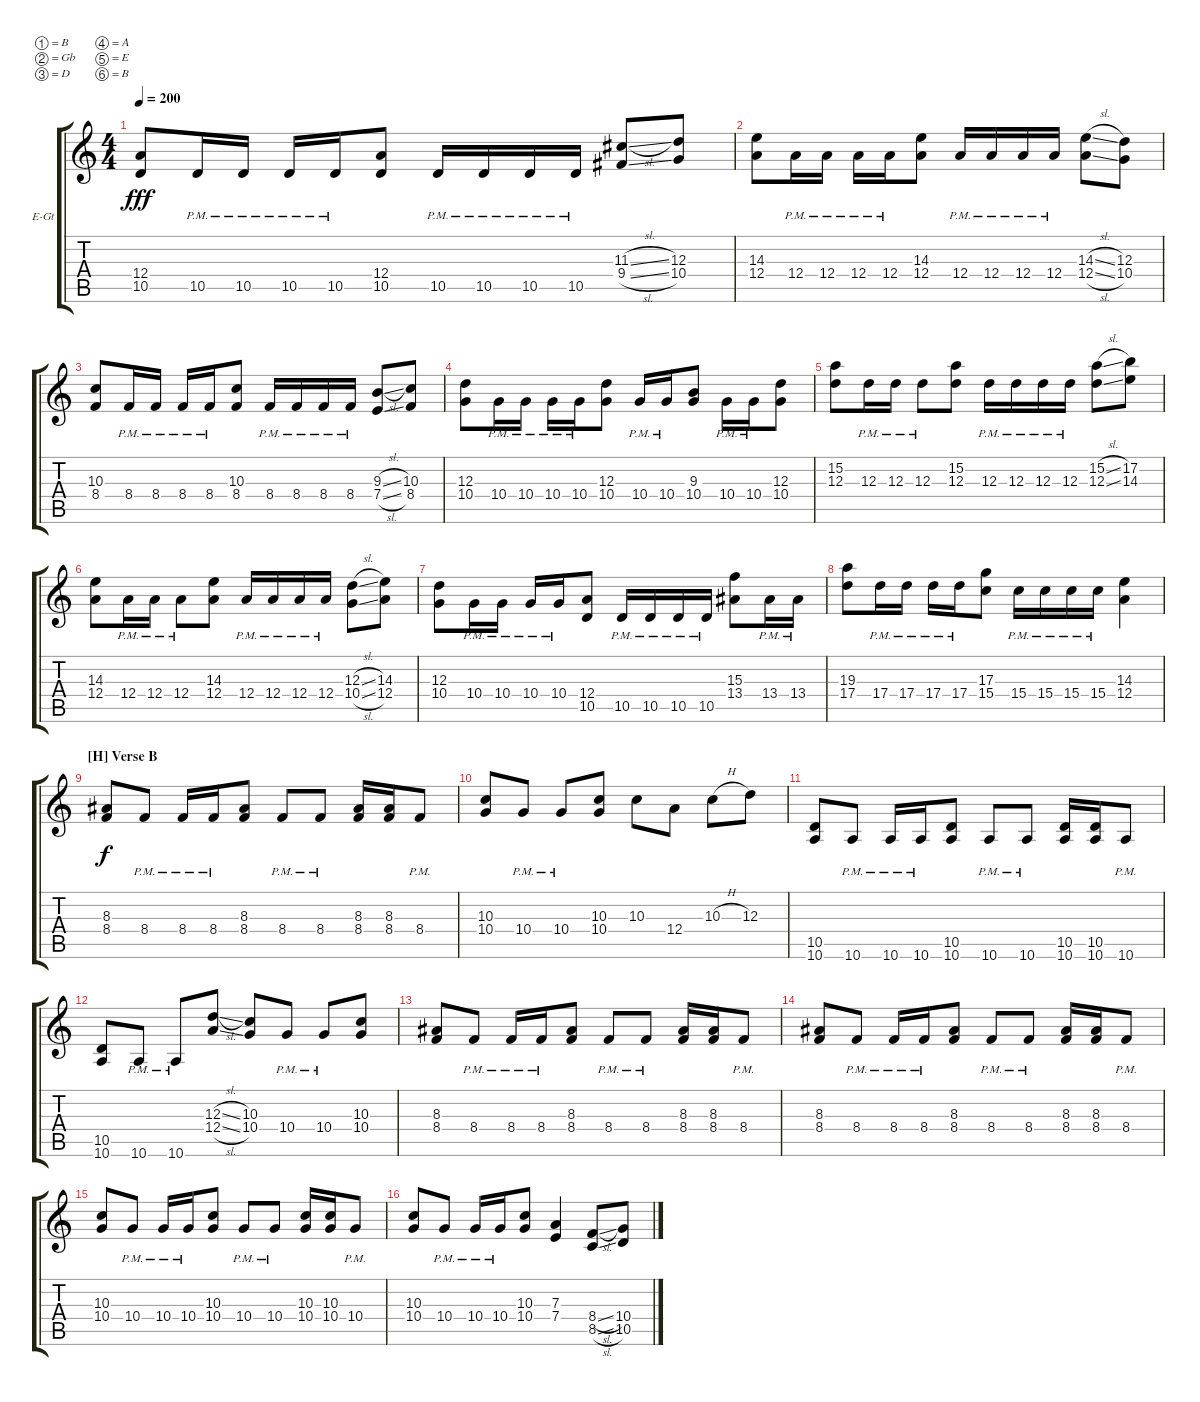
\defaultSystemsLayout 4
\bracketExtendMode groupsimilarinstruments
\firstSystemTrackNameOrientation horizontal
\otherSystemsTrackNameOrientation horizontal
\track ("Guitar 2 (Right/High)" "E-Gt") {instrument distortionguitar}
\staff {score tabs}
\tuning (B3 Gb3 D3 A2 E2 B1)
\ts (4 4)
\tempo 200
\clef g2
\scale
0.333333
\ks c
(10.5 12.4).8{dy fff} 10.5{pm}.16 10.5{pm}.16 10.5{pm}.16 10.5{pm}.16 (10.5 12.4).8 10.5{pm}.16 10.5{pm}.16 10.5{pm}.16 10.5{pm}.16 (9.4{sl} 11.3{sl}).8 (10.4 12.3).8 |
\scale
0.333333 (12.4 14.3).8 12.4{pm}.16 12.4{pm}.16 12.4{pm}.16 12.4{pm}.16 (12.4 14.3).8 12.4{pm}.16 12.4{pm}.16 12.4{pm}.16 12.4{pm}.16 (12.4{sl} 14.3{sl}).8 (10.4 12.3).8 |
\scale
0.333333 (8.4 10.3).8 8.4{pm}.16 8.4{pm}.16 8.4{pm}.16 8.4{pm}.16 (8.4 10.3).8 8.4{pm}.16 8.4{pm}.16 8.4{pm}.16 8.4{pm}.16 (7.4{sl} 9.3{sl}).8 (8.4 10.3).8 |
\scale
0.333333 (10.4 12.3).8 10.4{pm}.16 10.4{pm}.16 10.4{pm}.16 10.4{pm}.16 (10.4 12.3).8 10.4{pm}.16 10.4{pm}.16 (10.4 9.3).8 10.4{pm}.16 10.4{pm}.16 (12.3 10.4).8 |
\scale
0.333333 (12.3 15.2).8 12.3{pm}.16 12.3{pm}.16 12.3{pm}.8 (12.3 15.2).8 12.3{pm}.16 12.3{pm}.16 12.3{pm}.16 12.3{pm}.16 (12.3{sl} 15.2{sl}).8 (14.3 17.2).8 |
\scale
0.333333 (12.4 14.3).8 12.4{pm}.16 12.4{pm}.16 12.4{pm}.8 (12.4 14.3).8 12.4{pm}.16 12.4{pm}.16 12.4{pm}.16 12.4{pm}.16 (10.4{sl} 12.3{sl}).8 (12.4 14.3).8 |
\scale
0.333333 (10.4 12.3).8 10.4{pm}.16 10.4{pm}.16 10.4{pm}.16 10.4{pm}.16 (12.4 10.5).8 10.5{pm}.16 10.5{pm}.16 10.5{pm}.16 10.5{pm}.16 (13.4 15.3).8 13.4{pm}.16 13.4{pm}.16 |
\scale
0.333333 (19.3 17.4).8 17.4{pm}.16 17.4{pm}.16 17.4{pm}.16 17.4{pm}.16 (15.4 17.3).8 15.4{pm}.16 15.4{pm}.16 15.4{pm}.16 15.4{pm}.16 (12.4 14.3).4 |
\section ("H" "Verse B")
\scale
0.333333 (8.4 8.3).8{dy f} 8.4{pm}.8 8.4{pm}.16 8.4{pm}.16 (8.4 8.3).8 8.4{pm}.8 8.4{pm}.8 (8.4 8.3).16 (8.3 8.4).16 8.4{pm}.8 |
\scale
0.333333 (10.3 10.4).8 10.4{pm}.8 10.4{pm}.8 (10.4 10.3).8 10.3.8 12.4.8 10.3{h}.8 12.3.8 |
\scale
0.333333 (10.6 10.5).8 10.6{pm}.8 10.6{pm}.16 10.6{pm}.16 (10.6 10.5).8 10.6{pm}.8 10.6{pm}.8 (10.6 10.5).16 (10.6 10.5).16 10.6{pm}.8 |
\scale
0.333333 (10.6 10.5).8 10.6{pm}.8 10.6{pm}.8 (12.4{sl} 12.3{sl}).8 (10.4 10.3).8 10.4{pm}.8 10.4{pm}.8 (10.4 10.3).8 |
\scale
0.333333 (8.4 8.3).8 8.4{pm}.8 8.4{pm}.16 8.4{pm}.16 (8.4 8.3).8 8.4{pm}.8 8.4{pm}.8 (8.4 8.3).16 (8.3 8.4).16 8.4{pm}.8 |
\scale
0.333333 (8.4 8.3).8 8.4{pm}.8 8.4{pm}.16 8.4{pm}.16 (8.4 8.3).8 8.4{pm}.8 8.4{pm}.8 (8.4 8.3).16 (8.3 8.4).16 8.4{pm}.8 |
\scale
0.333333 (10.4 10.3).8 10.4{pm}.8 10.4{pm}.16 10.4{pm}.16 (10.4 10.3).8 10.4{pm}.8 10.4{pm}.8 (10.4 10.3).16 (10.4 10.3).16 10.4{pm}.8 |
\scale
0.333333 (10.4 10.3).8 10.4{pm}.8 10.4{pm}.16 10.4{pm}.16 (10.4 10.3).8 (7.4 7.3).4 (8.5{sl} 8.4{sl}).8 (10.5 10.4).8
